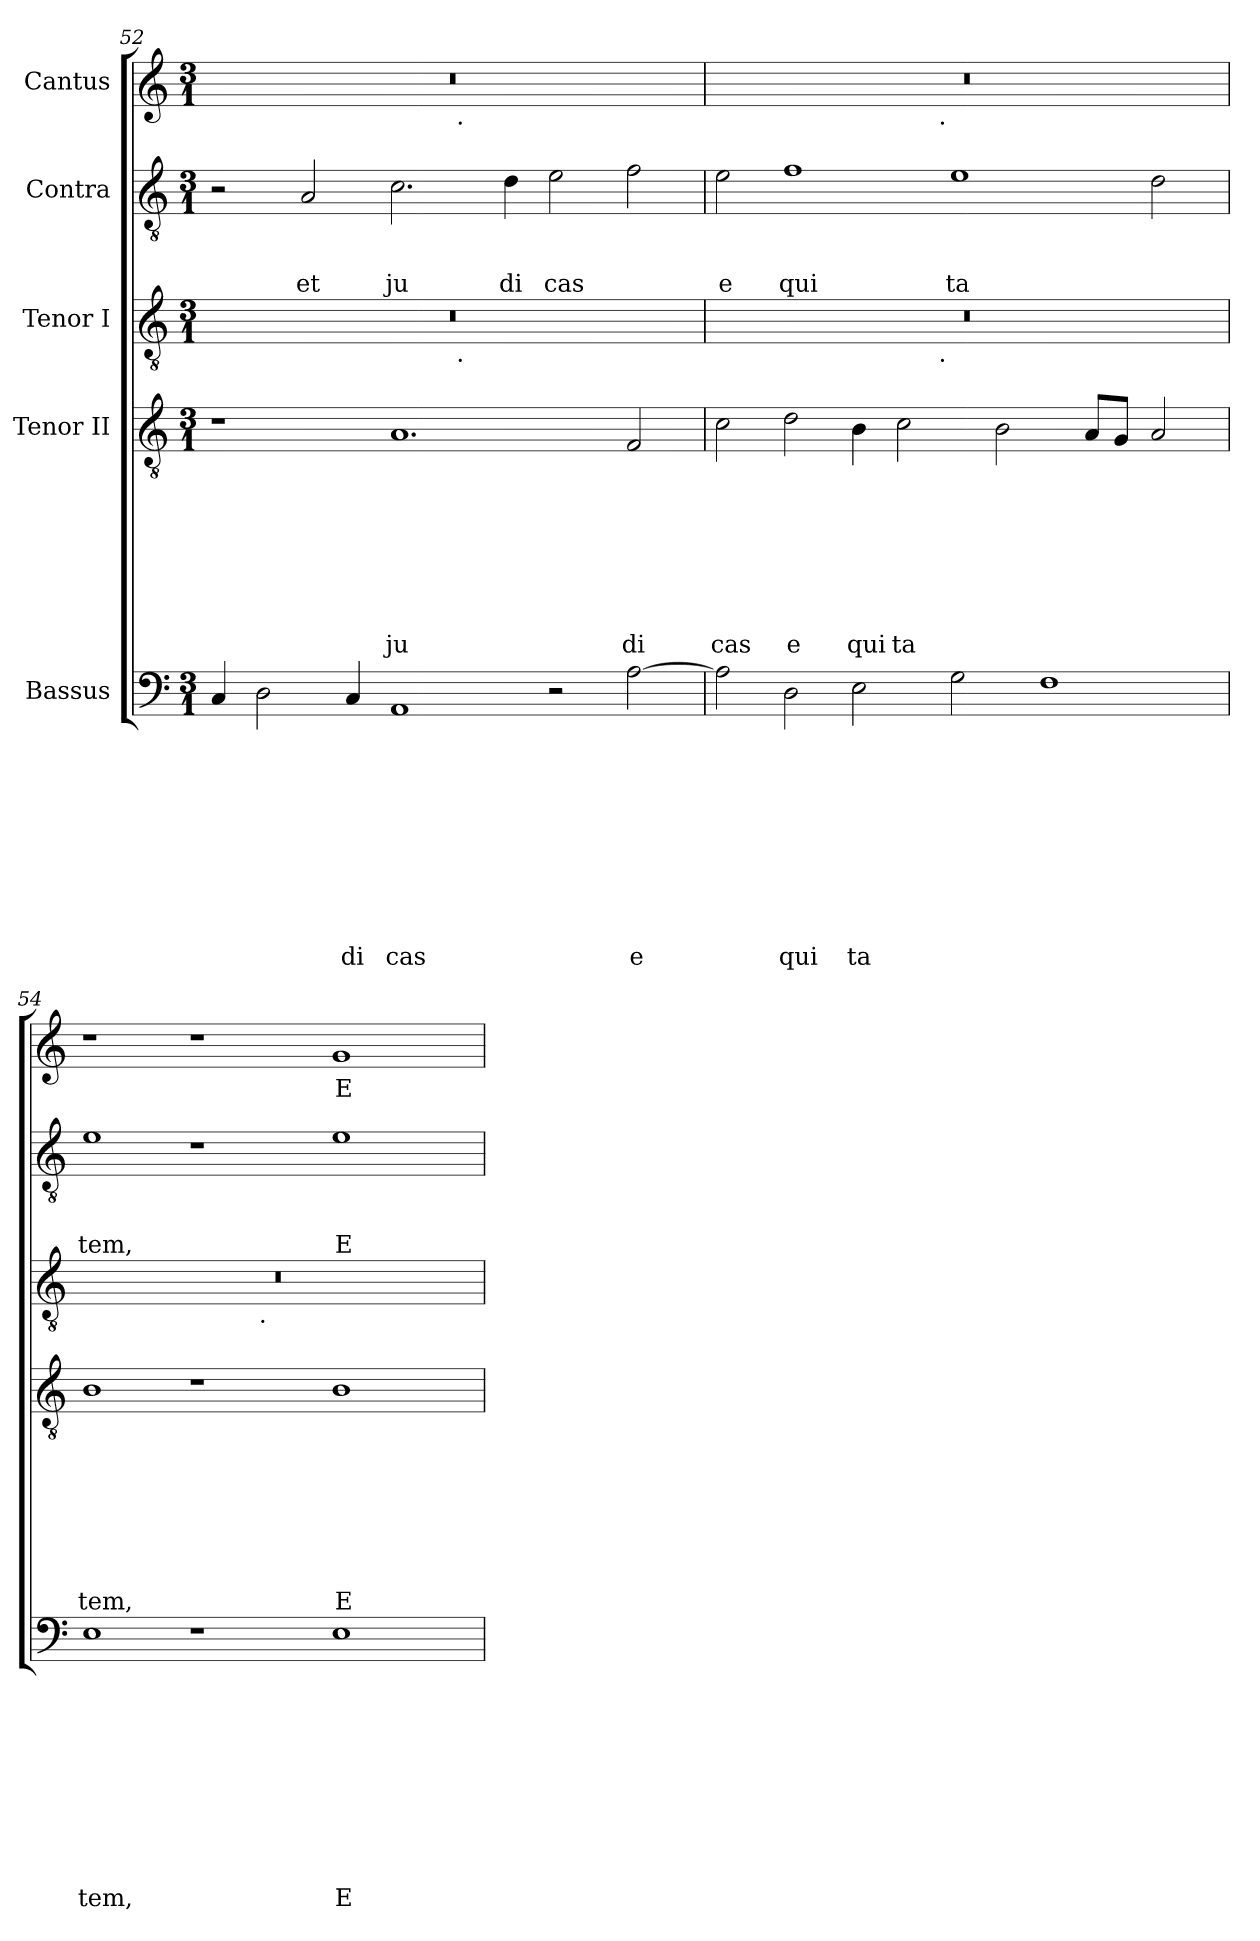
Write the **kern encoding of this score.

**kern	**text	**text	**text	**text	**text	**text	**text	**text	**text	**text	**kern	**text	**text	**text	**text	**text	**text	**text	**text	**kern	**kern	**text	**text	**text	**kern	**text
*part5	*part5	*part5	*part5	*part5	*part5	*part5	*part5	*part5	*part5	*part5	*part4	*part4	*part4	*part4	*part4	*part4	*part4	*part4	*part4	*part3	*part2	*part2	*part2	*part2	*part1	*part1
*staff5	*staff5	*staff5	*staff5	*staff5	*staff5	*staff5	*staff5	*staff5	*staff5	*staff5	*staff4	*staff4	*staff4	*staff4	*staff4	*staff4	*staff4	*staff4	*staff4	*staff3	*staff2	*staff2	*staff2	*staff2	*staff1	*staff1
*I"Bassus	*	*	*	*	*	*	*	*	*	*	*I"Tenor II	*	*	*	*	*	*	*	*	*I"Tenor I	*I"Contra	*	*	*	*I"Cantus	*
*clefF4	*	*	*	*	*	*	*	*	*	*	*clefGv2	*	*	*	*	*	*	*	*	*clefGv2	*clefGv2	*	*	*	*clefG2	*
*k[]	*	*	*	*	*	*	*	*	*	*	*k[]	*	*	*	*	*	*	*	*	*k[]	*k[]	*	*	*	*k[]	*
*C:	*	*	*	*	*	*	*	*	*	*	*C:	*	*	*	*	*	*	*	*	*C:	*C:	*	*	*	*C:	*
*M3/1	*	*	*	*	*	*	*	*	*	*	*M3/1	*	*	*	*	*	*	*	*	*M3/1	*M3/1	*	*	*	*M3/1	*
=52	=52	=52	=52	=52	=52	=52	=52	=52	=52	=52	=52	=52	=52	=52	=52	=52	=52	=52	=52	=52	=52	=52	=52	=52	=52	=52
*	*	*	*	*	*	*	*	*	*	*	*	*	*	*	*	*	*	*	*	*^	*	*	*	*	*^	*
4C/	.	.	.	.	.	.	.	.	.	.	1r	.	.	.	.	.	.	.	.	0.r	1ryy	2r	.	.	.	0.r	1ryy	.
2D\	.	.	.	.	.	.	.	.	.	.	.	.	.	.	.	.	.	.	.	.	.	.	.	.	.	.	.	.
!	!	!	!	!	!	!	!	!	!	!	!	!	!	!	!	!	!	!	!	!	!	!	!	!	!LO:LY:b	!	!	!
.	.	.	.	.	.	.	.	.	.	.	.	.	.	.	.	.	.	.	.	.	.	2A/	.	.	et	.	.	.
!	!	!	!	!	!	!	!	!	!	!LO:LY:b	!	!	!	!	!	!	!	!	!	!	!	!	!	!	!	!	!	!
4C/	.	.	.	.	.	.	.	.	.	di	.	.	.	.	.	.	.	.	.	.	.	.	.	.	.	.	.	.
!	!	!	!	!	!	!	!	!	!	!LO:LY:b	!	!	!	!	!	!	!	!	!LO:LY:b	!	!	!	!	!	!LO:LY:b	!	!	!
1AA	.	.	.	.	.	.	.	.	.	cas	1.A	.	.	.	.	.	.	.	ju	.	4...ryy	2.c\	.	.	ju	.	4...ryy	.
!	!	!	!	!	!	!	!	!	!	!	!	!	!	!	!	!	!	!	!	!	!	!	!	!	!	!	!LO:TX:b:t=.	!
!	!	!	!	!	!	!	!	!	!	!	!	!	!	!	!	!	!	!	!	!	!LO:TX:b:t=.	!	!	!	!	!	!	!
.	.	.	.	.	.	.	.	.	.	.	.	.	.	.	.	.	.	.	.	.	1ryy	.	.	.	.	.	1ryy	.
!	!	!	!	!	!	!	!	!	!	!	!	!	!	!	!	!	!	!	!	!	!	!	!	!	!LO:LY:b	!	!	!
.	.	.	.	.	.	.	.	.	.	.	.	.	.	.	.	.	.	.	.	.	.	4d\	.	.	di	.	.	.
!	!	!	!	!	!	!	!	!	!	!	!	!	!	!	!	!	!	!	!	!	!	!	!	!	!LO:LY:b	!	!	!
2r	.	.	.	.	.	.	.	.	.	.	.	.	.	.	.	.	.	.	.	.	.	2e\	.	.	cas	.	.	.
.	.	.	.	.	.	.	.	.	.	.	.	.	.	.	.	.	.	.	.	.	2ryy	.	.	.	.	.	2ryy	.
!	!	!	!	!	!	!	!	!	!	!LO:LY:b	!	!	!	!	!	!	!	!	!LO:LY:b	!	!	!	!	!	!	!	!	!
[>2A\	.	.	.	.	.	.	.	.	.	e	2F/	.	.	.	.	.	.	.	di	.	.	2f\	.	.	.	.	.	.
.	.	.	.	.	.	.	.	.	.	.	.	.	.	.	.	.	.	.	.	.	32ryy	.	.	.	.	.	32ryy	.
=53	=53	=53	=53	=53	=53	=53	=53	=53	=53	=53	=53	=53	=53	=53	=53	=53	=53	=53	=53	=53	=53	=53	=53	=53	=53	=53	=53	=53
!	!	!	!	!	!	!	!	!	!	!	!	!	!	!	!	!	!	!	!LO:LY:b	!	!	!	!	!	!LO:LY:b	!	!	!
2A\]	.	.	.	.	.	.	.	.	.	.	2c\	.	.	.	.	.	.	.	cas	0.r	1ryy	2e\	.	.	e	0.r	1ryy	.
!	!	!	!	!	!	!	!	!	!	!LO:LY:b	!	!	!	!	!	!	!	!	!LO:LY:b	!	!	!	!	!	!LO:LY:b	!	!	!
2D\	.	.	.	.	.	.	.	.	.	qui	2d\	.	.	.	.	.	.	.	e	.	.	1f	.	.	qui	.	.	.
!	!	!	!	!	!	!	!	!	!	!LO:LY:b	!	!	!	!	!	!	!	!	!LO:LY:b	!	!	!	!	!	!	!	!	!
2E\	.	.	.	.	.	.	.	.	.	ta	4B\	.	.	.	.	.	.	.	qui	.	4...ryy	.	.	.	.	.	4...ryy	.
!	!	!	!	!	!	!	!	!	!	!	!	!	!	!	!	!	!	!	!LO:LY:b	!	!	!	!	!	!	!	!	!
.	.	.	.	.	.	.	.	.	.	.	2c\	.	.	.	.	.	.	.	ta	.	.	.	.	.	.	.	.	.
!	!	!	!	!	!	!	!	!	!	!	!	!	!	!	!	!	!	!	!	!	!	!	!	!	!	!	!LO:TX:b:t=.	!
!	!	!	!	!	!	!	!	!	!	!	!	!	!	!	!	!	!	!	!	!	!LO:TX:b:t=.	!	!	!	!	!	!	!
.	.	.	.	.	.	.	.	.	.	.	.	.	.	.	.	.	.	.	.	.	1ryy	.	.	.	.	.	1ryy	.
!	!	!	!	!	!	!	!	!	!	!	!	!	!	!	!	!	!	!	!	!	!	!	!	!	!LO:LY:b	!	!	!
2G\	.	.	.	.	.	.	.	.	.	.	.	.	.	.	.	.	.	.	.	.	.	1e	.	.	ta	.	.	.
.	.	.	.	.	.	.	.	.	.	.	2B\	.	.	.	.	.	.	.	.	.	.	.	.	.	.	.	.	.
1F	.	.	.	.	.	.	.	.	.	.	.	.	.	.	.	.	.	.	.	.	.	.	.	.	.	.	.	.
.	.	.	.	.	.	.	.	.	.	.	8A/L	.	.	.	.	.	.	.	.	.	.	.	.	.	.	.	.	.
.	.	.	.	.	.	.	.	.	.	.	8G/J	.	.	.	.	.	.	.	.	.	.	.	.	.	.	.	.	.
.	.	.	.	.	.	.	.	.	.	.	.	.	.	.	.	.	.	.	.	.	2ryy	.	.	.	.	.	2ryy	.
.	.	.	.	.	.	.	.	.	.	.	2A/	.	.	.	.	.	.	.	.	.	.	2d\	.	.	.	.	.	.
.	.	.	.	.	.	.	.	.	.	.	.	.	.	.	.	.	.	.	.	.	32ryy	.	.	.	.	.	32ryy	.
!!LO:PB:g=z
=54	=54	=54	=54	=54	=54	=54	=54	=54	=54	=54	=54	=54	=54	=54	=54	=54	=54	=54	=54	=54	=54	=54	=54	=54	=54	=54	=54	=54
!	!	!	!	!	!	!	!	!	!	!LO:LY:b	!	!	!	!	!	!	!	!	!LO:LY:b	!	!	!	!	!	!LO:LY:b	!	!	!
*	*	*	*	*	*	*	*	*	*	*	*	*	*	*	*	*	*	*	*	*	*	*	*	*	*	*v	*v	*
1E	.	.	.	.	.	.	.	.	.	tem,	1B	.	.	.	.	.	.	.	tem,	0.r	1ryy	1e	.	.	tem,	1r	.
1r	.	.	.	.	.	.	.	.	.	.	1r	.	.	.	.	.	.	.	.	.	4...ryy	1r	.	.	.	1r	.
!	!	!	!	!	!	!	!	!	!	!	!	!	!	!	!	!	!	!	!	!	!LO:TX:b:t=.	!	!	!	!	!	!
.	.	.	.	.	.	.	.	.	.	.	.	.	.	.	.	.	.	.	.	.	1ryy	.	.	.	.	.	.
!	!	!	!	!	!	!	!	!	!	!LO:LY:b	!	!	!	!	!	!	!	!	!LO:LY:b	!	!	!	!	!	!LO:LY:b	!	!LO:LY:b
1E	.	.	.	.	.	.	.	.	.	E-	1B	.	.	.	.	.	.	.	E	.	.	1e	.	.	E-	1g	E
.	.	.	.	.	.	.	.	.	.	.	.	.	.	.	.	.	.	.	.	.	2ryy	.	.	.	.	.	.
.	.	.	.	.	.	.	.	.	.	.	.	.	.	.	.	.	.	.	.	.	32ryy	.	.	.	.	.	.
*	*	*	*	*	*	*	*	*	*	*	*	*	*	*	*	*	*	*	*	*v	*v	*	*	*	*	*	*
=	=	=	=	=	=	=	=	=	=	=	=	=	=	=	=	=	=	=	=	=	=	=	=	=	=	=
*-	*-	*-	*-	*-	*-	*-	*-	*-	*-	*-	*-	*-	*-	*-	*-	*-	*-	*-	*-	*-	*-	*-	*-	*-	*-	*-
